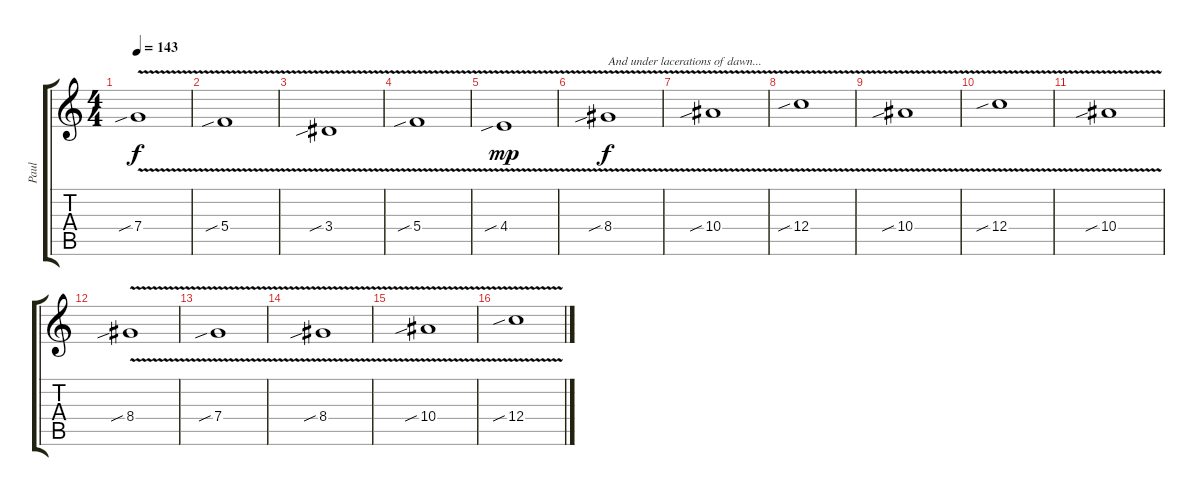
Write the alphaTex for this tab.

\track ("Paul" "Paul") {instrument distortionguitar}
\staff {score tabs}
\tuning (D4 A3 F3 C3 G2 D2) {hide}
\ts (4 4)
\tempo 143
\clef g2
\ks c
7.4{v sib}.1{dy f} |
5.4{v sib}.1 |
3.4{v sib}.1 |
5.4{v sib}.1 |
4.4{v sib}.1{dy mp} |
8.4{v sib}.1{txt "And under lacerations of dawn..." dy f} |
10.4{v sib}.1 |
12.4{v sib}.1 |
10.4{v sib}.1 |
12.4{v sib}.1 |
10.4{v sib}.1 |
8.4{v sib}.1 |
7.4{v sib}.1 |
8.4{v sib}.1 |
10.4{v sib}.1 |
12.4{v sib}.1
